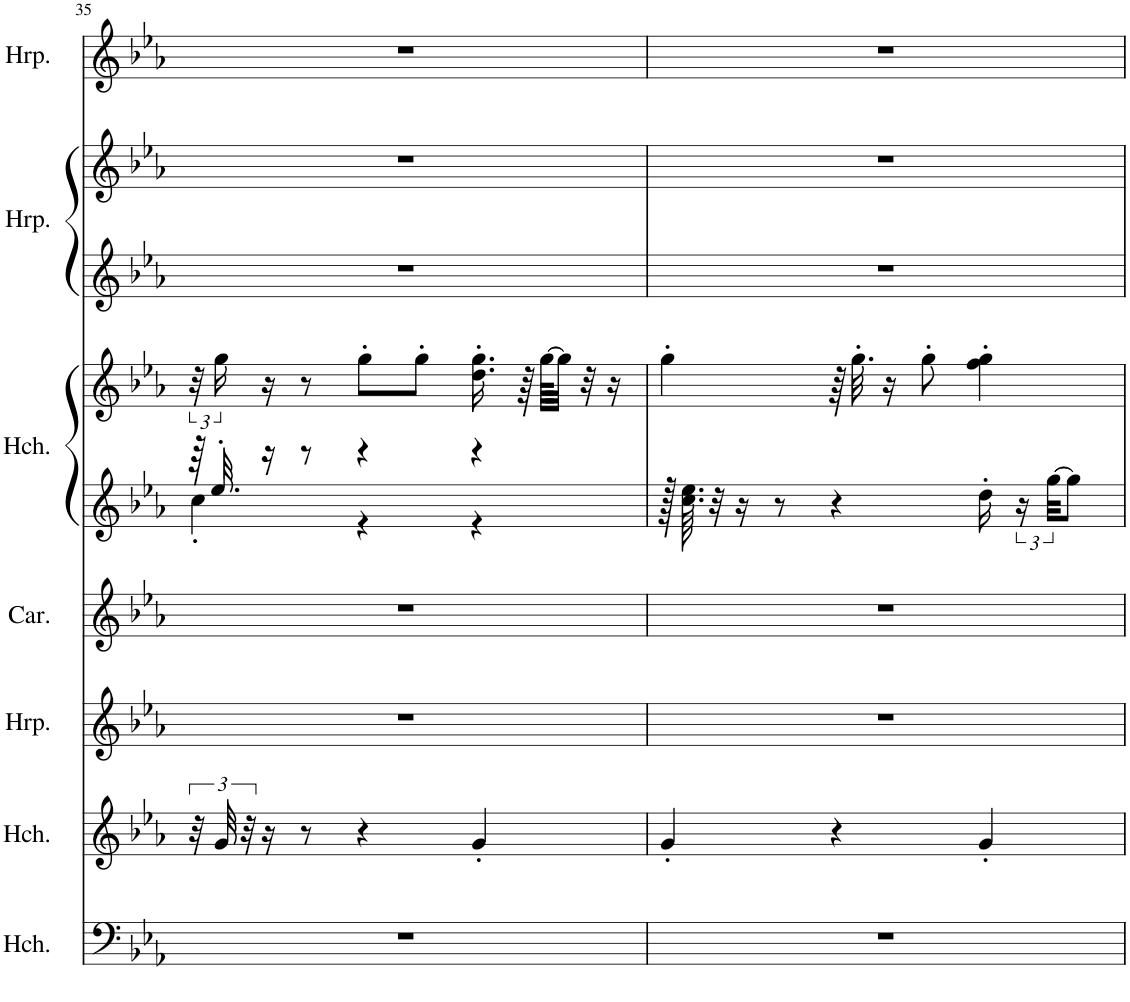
**kern	**kern	**kern	**kern	**kern	**kern	**kern	**kern	**kern
*part7	*part6	*part5	*part4	*part3	*part3	*part2	*part2	*part1
*staff9	*staff8	*staff7	*staff6	*staff5	*staff4	*staff3	*staff2	*staff1
*I"羽管键琴, HARPSILEFT	*I"羽管键琴, HARPSIRIGHT	*I"竖琴, HARPRIGHT	*I"钟琴, bell	*I"羽管键琴, HARPSI	*	*I"竖琴, HARPCTR	*	*I"竖琴, HARPLEFT
*	*	*I'Hrp.	*	*	*	*I'Hrp.	*	*I'Hrp.
!!LO:PB:g=z
*clefF4	*clefG2	*clefG2	*clefG2	*clefG2	*clefG2	*clefG2	*clefG2	*clefG2
*k[b-e-a-]	*k[b-e-a-]	*k[b-e-a-]	*k[b-e-a-]	*k[b-e-a-]	*k[b-e-a-]	*k[b-e-a-]	*k[b-e-a-]	*k[b-e-a-]
*M3/4	*M3/4	*M3/4	*M3/4	*M3/4	*M3/4	*M3/4	*M3/4	*M3/4
=35	=35	=35	=35	=35	=35	=35	=35	=35
*	*	*	*	*^	*	*	*	*
2.r	48r	2.r	2.r	64r	4cc'\	48r	2.r	2.r	2.r
.	.	.	.	32.ee-'/	.	.	.	.	.
.	48g/	.	.	.	.	24gg\	.	.	.
.	48r	.	.	.	.	.	.	.	.
.	16r	.	.	16r	.	16r	.	.	.
.	8r	.	.	8r	.	8r	.	.	.
.	4r	.	.	4r	4r	8gg'\L	.	.	.
.	.	.	.	.	.	8gg'\J	.	.	.
.	4g'/	.	.	4r	4r	16.dd\' 16.gg\'	.	.	.
.	.	.	.	.	.	64r	.	.	.
.	.	.	.	.	.	[64gg\KLLL	.	.	.
.	.	.	.	.	.	32gg\JJJ]	.	.	.
.	.	.	.	.	.	32r	.	.	.
.	.	.	.	.	.	16r	.	.	.
*	*	*	*	*v	*v	*	*	*	*
=36	=36	=36	=36	=36	=36	=36	=36	=36
2.r	4g'/	2.r	2.r	128r	4gg'\	2.r	2.r	2.r
.	.	.	.	64.cc\ 64.ee-\	.	.	.	.
.	.	.	.	32r	.	.	.	.
.	.	.	.	16r	.	.	.	.
.	.	.	.	8r	.	.	.	.
.	4r	.	.	4r	64r	.	.	.
.	.	.	.	.	32.gg'\	.	.	.
.	.	.	.	.	16r	.	.	.
.	.	.	.	.	8gg'\	.	.	.
.	4g'/	.	.	16dd'\	4ff\' 4gg\'	.	.	.
.	.	.	.	24r	.	.	.	.
.	.	.	.	[48gg\KKL	.	.	.	.
.	.	.	.	8gg\J]	.	.	.	.
=	=	=	=	=	=	=	=	=
*-	*-	*-	*-	*-	*-	*-	*-	*-
